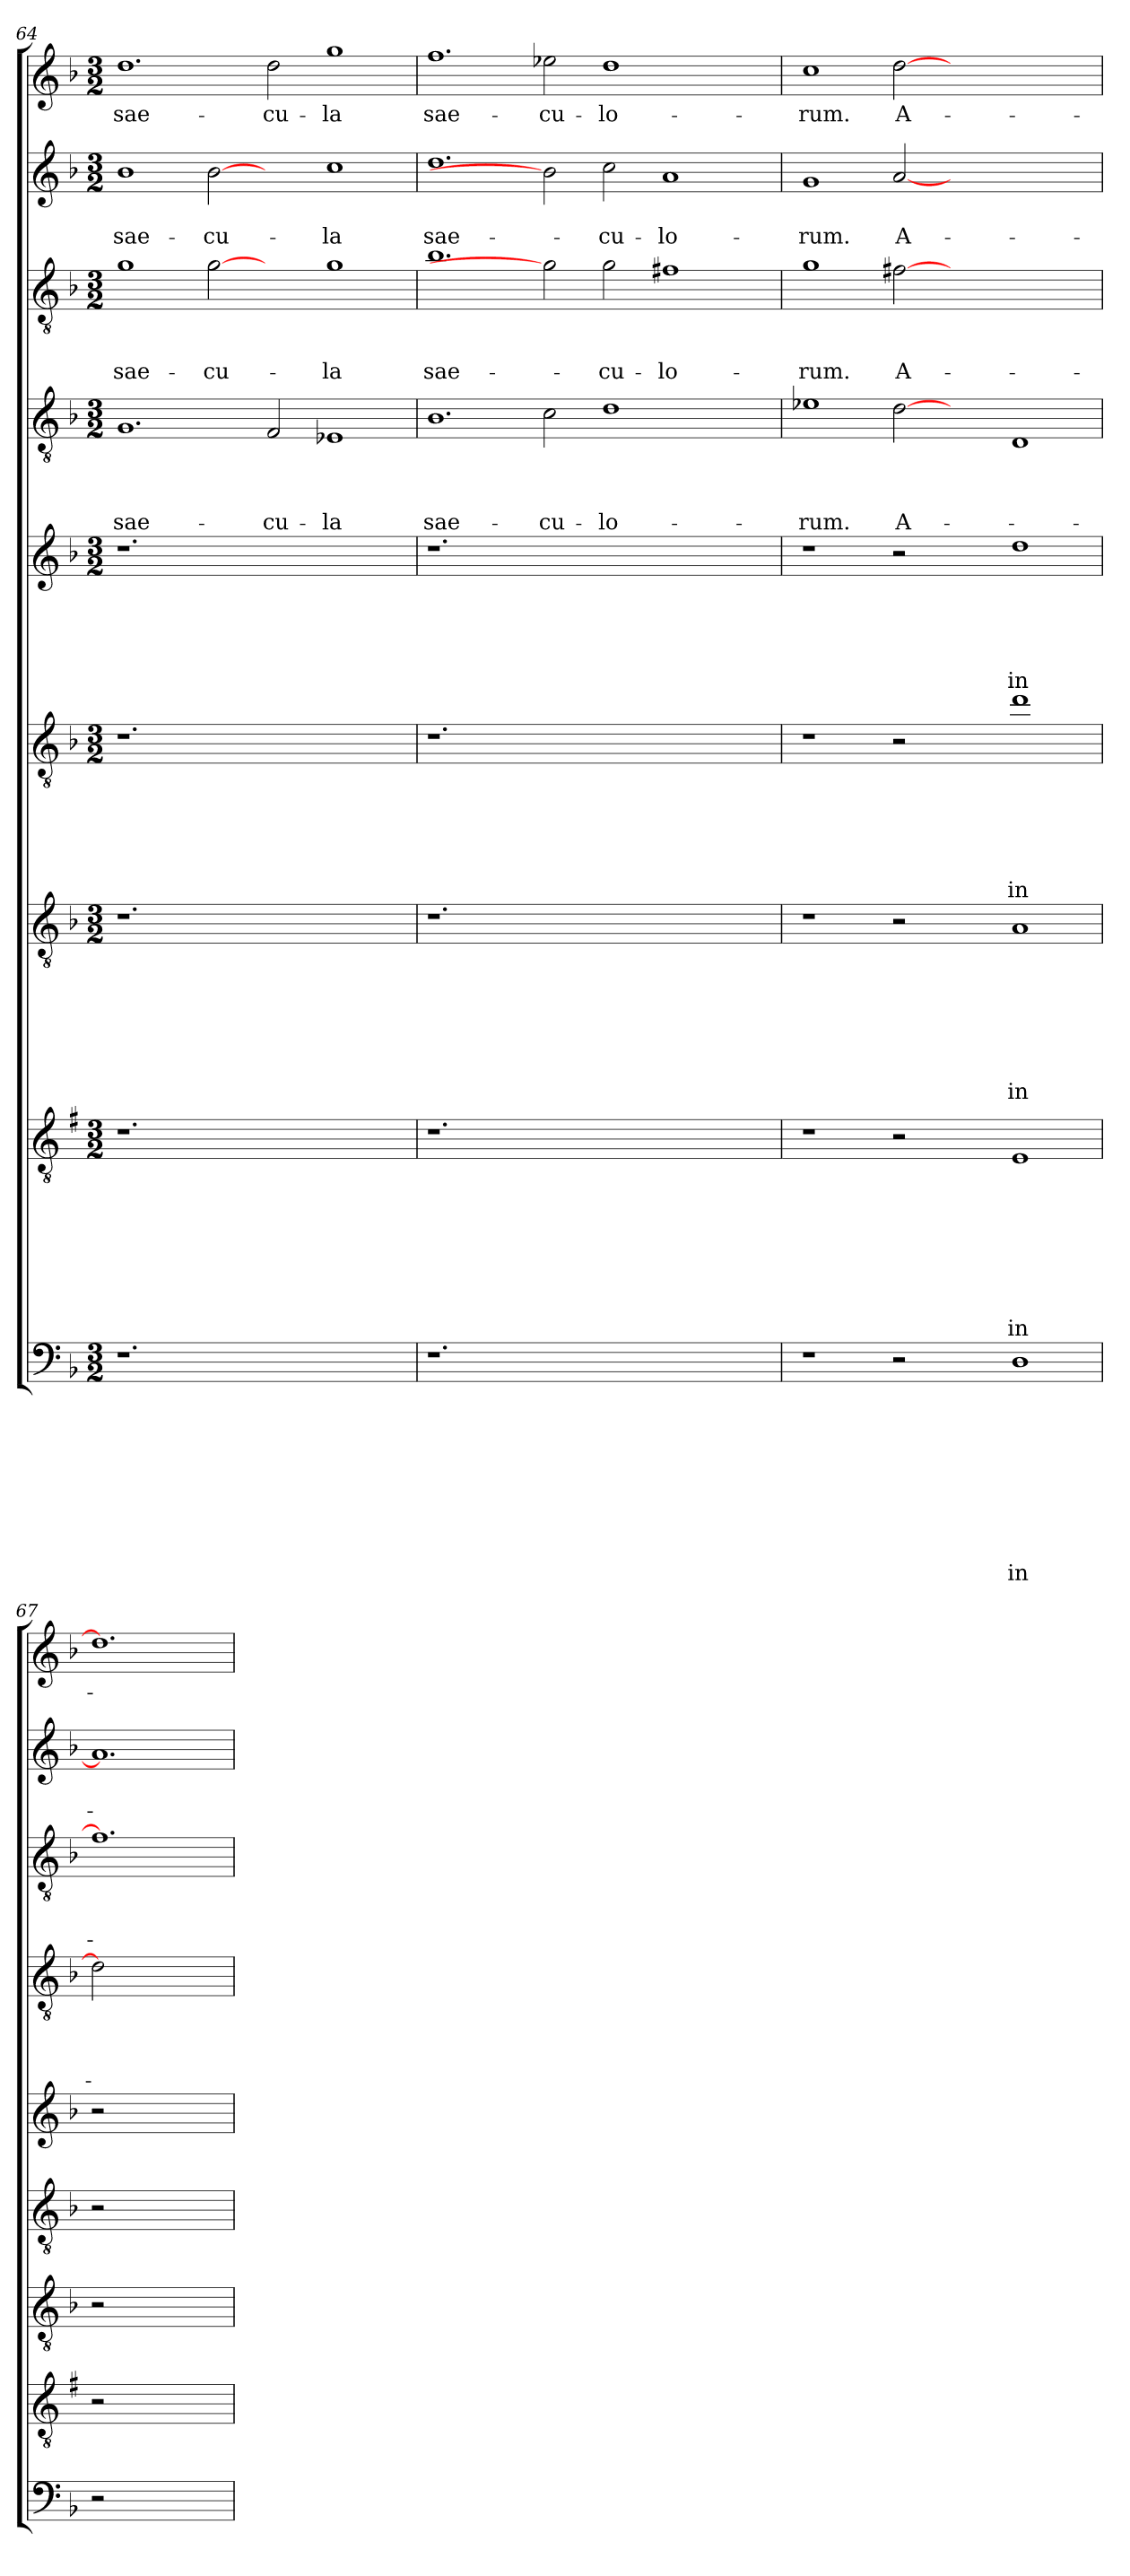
**kern	**text	**text	**text	**text	**text	**text	**text	**text	**text	**kern	**text	**text	**text	**text	**text	**text	**text	**text	**kern	**text	**text	**text	**text	**text	**text	**text	**kern	**text	**text	**text	**text	**text	**text	**kern	**text	**text	**text	**text	**text	**kern	**text	**text	**text	**text	**kern	**text	**text	**text	**kern	**text	**text	**kern	**text
*part9	*part9	*part9	*part9	*part9	*part9	*part9	*part9	*part9	*part9	*part8	*part8	*part8	*part8	*part8	*part8	*part8	*part8	*part8	*part7	*part7	*part7	*part7	*part7	*part7	*part7	*part7	*part6	*part6	*part6	*part6	*part6	*part6	*part6	*part5	*part5	*part5	*part5	*part5	*part5	*part4	*part4	*part4	*part4	*part4	*part3	*part3	*part3	*part3	*part2	*part2	*part2	*part1	*part1
*staff9	*staff9	*staff9	*staff9	*staff9	*staff9	*staff9	*staff9	*staff9	*staff9	*staff8	*staff8	*staff8	*staff8	*staff8	*staff8	*staff8	*staff8	*staff8	*staff7	*staff7	*staff7	*staff7	*staff7	*staff7	*staff7	*staff7	*staff6	*staff6	*staff6	*staff6	*staff6	*staff6	*staff6	*staff5	*staff5	*staff5	*staff5	*staff5	*staff5	*staff4	*staff4	*staff4	*staff4	*staff4	*staff3	*staff3	*staff3	*staff3	*staff2	*staff2	*staff2	*staff1	*staff1
!!LO:LB:g=z
*clefF4	*	*	*	*	*	*	*	*	*	*clefGv2	*	*	*	*	*	*	*	*	*clefGv2	*	*	*	*	*	*	*	*clefGv2	*	*	*	*	*	*	*clefG2	*	*	*	*	*	*clefGv2	*	*	*	*	*clefGv2	*	*	*	*clefG2	*	*	*clefG2	*
*	*	*	*	*	*	*	*	*	*	*ITrd1c2	*	*	*	*	*	*	*	*	*	*	*	*	*	*	*	*	*ITrd8c14	*	*	*	*	*	*	*	*	*	*	*	*	*	*	*	*	*	*	*	*	*	*	*	*	*	*
*k[b-]	*	*	*	*	*	*	*	*	*	*k[b-]	*	*	*	*	*	*	*	*	*k[b-]	*	*	*	*	*	*	*	*k[b-]	*	*	*	*	*	*	*k[b-]	*	*	*	*	*	*k[b-]	*	*	*	*	*k[b-]	*	*	*	*k[b-]	*	*	*k[b-]	*
*F:	*	*	*	*	*	*	*	*	*	*F:	*	*	*	*	*	*	*	*	*F:	*	*	*	*	*	*	*	*F:	*	*	*	*	*	*	*F:	*	*	*	*	*	*F:	*	*	*	*	*F:	*	*	*	*F:	*	*	*F:	*
*M3/2	*	*	*	*	*	*	*	*	*	*M3/2	*	*	*	*	*	*	*	*	*M3/2	*	*	*	*	*	*	*	*M3/2	*	*	*	*	*	*	*M3/2	*	*	*	*	*	*M3/2	*	*	*	*	*M3/2	*	*	*	*M3/2	*	*	*M3/2	*
=64	=64	=64	=64	=64	=64	=64	=64	=64	=64	=64	=64	=64	=64	=64	=64	=64	=64	=64	=64	=64	=64	=64	=64	=64	=64	=64	=64	=64	=64	=64	=64	=64	=64	=64	=64	=64	=64	=64	=64	=64	=64	=64	=64	=64	=64	=64	=64	=64	=64	=64	=64	=64	=64
!	!	!	!	!	!	!	!	!	!	!	!	!	!	!	!	!	!	!	!	!	!	!	!	!	!	!	!	!	!	!	!	!	!	!	!	!	!	!	!	!	!	!	!	!LO:LY:b	!	!	!	!LO:LY:b	!	!	!LO:LY:b	!	!LO:LY:b
1.r	.	.	.	.	.	.	.	.	.	1.r	.	.	.	.	.	.	.	.	1.r	.	.	.	.	.	.	.	1.r	.	.	.	.	.	.	1.r	.	.	.	.	.	1.G	.	.	.	sae-	1g	.	.	sae-	1b-	.	sae-	1.dd	sae-
!	!	!	!	!	!	!	!	!	!	!	!	!	!	!	!	!	!	!	!	!	!	!	!	!	!	!	!	!	!	!	!	!	!	!	!	!	!	!	!	!	!	!	!	!	!	!	!	!LO:LY:b	!	!	!LO:LY:b	!	!
.	.	.	.	.	.	.	.	.	.	.	.	.	.	.	.	.	.	.	.	.	.	.	.	.	.	.	.	.	.	.	.	.	.	.	.	.	.	.	.	.	.	.	.	.	[2g	.	.	-cu-	[2b-	.	-cu-	.	.
!	!	!	!	!	!	!	!	!	!	!	!	!	!	!	!	!	!	!	!	!	!	!	!	!	!	!	!	!	!	!	!	!	!	!	!	!	!	!	!	!	!	!	!	!LO:LY:b	!	!	!	!	!	!	!	!	!LO:LY:b
1.ryy	.	.	.	.	.	.	.	.	.	1.ryy	.	.	.	.	.	.	.	.	1.ryy	.	.	.	.	.	.	.	1.ryy	.	.	.	.	.	.	1.ryy	.	.	.	.	.	2F/	.	.	.	-cu-	2ryy	.	.	.	2ryy	.	.	2dd\	-cu-
!	!	!	!	!	!	!	!	!	!	!	!	!	!	!	!	!	!	!	!	!	!	!	!	!	!	!	!	!	!	!	!	!	!	!	!	!	!	!	!	!	!	!	!	!LO:LY:b	!	!	!	!LO:LY:b	!	!	!LO:LY:b	!	!LO:LY:b
.	.	.	.	.	.	.	.	.	.	.	.	.	.	.	.	.	.	.	.	.	.	.	.	.	.	.	.	.	.	.	.	.	.	.	.	.	.	.	.	1E-X	.	.	.	-la	1g	.	.	-la	1cc	.	-la	1gg	-la
=65	=65	=65	=65	=65	=65	=65	=65	=65	=65	=65	=65	=65	=65	=65	=65	=65	=65	=65	=65	=65	=65	=65	=65	=65	=65	=65	=65	=65	=65	=65	=65	=65	=65	=65	=65	=65	=65	=65	=65	=65	=65	=65	=65	=65	=65	=65	=65	=65	=65	=65	=65	=65	=65
!	!	!	!	!	!	!	!	!	!	!	!	!	!	!	!	!	!	!	!	!	!	!	!	!	!	!	!	!	!	!	!	!	!	!	!	!	!	!	!	!	!	!	!	!LO:LY:b	!	!	!	!LO:LY:b	!	!	!LO:LY:b	!	!LO:LY:b
1.r	.	.	.	.	.	.	.	.	.	1.r	.	.	.	.	.	.	.	.	1.r	.	.	.	.	.	.	.	1.r	.	.	.	.	.	.	1.r	.	.	.	.	.	1.B-	.	.	.	sae-	1.b-	.	.	sae-	1.dd	.	sae-	1.ff	sae-
!	!	!	!	!	!	!	!	!	!	!	!	!	!	!	!	!	!	!	!	!	!	!	!	!	!	!	!	!	!	!	!	!	!	!	!	!	!	!	!	!	!	!	!	!LO:LY:b	!	!	!	!	!	!	!	!	!LO:LY:b
0ryy	.	.	.	.	.	.	.	.	.	0ryy	.	.	.	.	.	.	.	.	0ryy	.	.	.	.	.	.	.	0ryy	.	.	.	.	.	.	0ryy	.	.	.	.	.	2c\	.	.	.	-cu-	2g]	.	.	.	2b-]	.	.	2ee-X\	-cu-
!	!	!	!	!	!	!	!	!	!	!	!	!	!	!	!	!	!	!	!	!	!	!	!	!	!	!	!	!	!	!	!	!	!	!	!	!	!	!	!	!	!	!	!	!LO:LY:b	!	!	!	!LO:LY:b	!	!	!LO:LY:b	!	!LO:LY:b
.	.	.	.	.	.	.	.	.	.	.	.	.	.	.	.	.	.	.	.	.	.	.	.	.	.	.	.	.	.	.	.	.	.	.	.	.	.	.	.	1d	.	.	.	-lo-	2g\	.	.	-cu-	2cc\	.	-cu-	1dd	-lo-
!	!	!	!	!	!	!	!	!	!	!	!	!	!	!	!	!	!	!	!	!	!	!	!	!	!	!	!	!	!	!	!	!	!	!	!	!	!	!	!	!	!	!	!	!	!	!	!	!LO:LY:b	!	!	!LO:LY:b	!	!
.	.	.	.	.	.	.	.	.	.	.	.	.	.	.	.	.	.	.	.	.	.	.	.	.	.	.	.	.	.	.	.	.	.	.	.	.	.	.	.	.	.	.	.	.	1f#X	.	.	-lo-	1a	.	-lo-	.	.
.	.	.	.	.	.	.	.	.	.	.	.	.	.	.	.	.	.	.	.	.	.	.	.	.	.	.	.	.	.	.	.	.	.	.	.	.	.	.	.	2ryy	.	.	.	.	.	.	.	.	.	.	.	2ryy	.
=66	=66	=66	=66	=66	=66	=66	=66	=66	=66	=66	=66	=66	=66	=66	=66	=66	=66	=66	=66	=66	=66	=66	=66	=66	=66	=66	=66	=66	=66	=66	=66	=66	=66	=66	=66	=66	=66	=66	=66	=66	=66	=66	=66	=66	=66	=66	=66	=66	=66	=66	=66	=66	=66
!	!	!	!	!	!	!	!	!	!	!	!	!	!	!	!	!	!	!	!	!	!	!	!	!	!	!	!	!	!	!	!	!	!	!	!	!	!	!	!	!	!	!	!	!LO:LY:b	!	!	!	!LO:LY:b	!	!	!LO:LY:b	!	!LO:LY:b
1r	.	.	.	.	.	.	.	.	.	1r	.	.	.	.	.	.	.	.	1r	.	.	.	.	.	.	.	1r	.	.	.	.	.	.	1r	.	.	.	.	.	1e-X	.	.	.	-rum.	1g	.	.	-rum.	1g	.	-rum.	1cc	-rum.
!	!	!	!	!	!	!	!	!	!	!	!	!	!	!	!	!	!	!	!	!	!	!	!	!	!	!	!	!	!	!	!	!	!	!	!	!	!	!	!	!	!	!	!	!LO:LY:b	!	!	!	!LO:LY:b	!	!	!LO:LY:b	!	!LO:LY:b
2r	.	.	.	.	.	.	.	.	.	2r	.	.	.	.	.	.	.	.	2r	.	.	.	.	.	.	.	2r	.	.	.	.	.	.	2r	.	.	.	.	.	[2d	.	.	.	A-	[2f#X	.	.	A-	[2a	.	A-	[2dd	A-
2ryy	.	.	.	.	.	.	.	.	.	2ryy	.	.	.	.	.	.	.	.	2ryy	.	.	.	.	.	.	.	2ryy	.	.	.	.	.	.	2ryy	.	.	.	.	.	2ryy	.	.	.	.	1.ryy	.	.	.	1.ryy	.	.	1.ryy	.
!	!	!	!	!	!	!	!	!	!LO:LY:b	!	!	!	!	!	!	!	!	!LO:LY:b	!	!	!	!	!	!	!	!LO:LY:b	!	!	!	!	!	!	!LO:LY:b	!	!	!	!	!	!LO:LY:b	!	!	!	!	!	!	!	!	!	!	!	!	!	!
1D	.	.	.	.	.	.	.	.	in	1D	.	.	.	.	.	.	.	in	1A	.	.	.	.	.	.	in	1d	.	.	.	.	.	in	1dd	.	.	.	.	in	1D	.	.	.	.	.	.	.	.	.	.	.	.	.
=67	=67	=67	=67	=67	=67	=67	=67	=67	=67	=67	=67	=67	=67	=67	=67	=67	=67	=67	=67	=67	=67	=67	=67	=67	=67	=67	=67	=67	=67	=67	=67	=67	=67	=67	=67	=67	=67	=67	=67	=67	=67	=67	=67	=67	=67	=67	=67	=67	=67	=67	=67	=67	=67
2r	.	.	.	.	.	.	.	.	.	2r	.	.	.	.	.	.	.	.	2r	.	.	.	.	.	.	.	2r	.	.	.	.	.	.	2r	.	.	.	.	.	2d]	.	.	.	.	1.f#]	.	.	.	1.a]	.	.	1.dd]	.
1ryy	.	.	.	.	.	.	.	.	.	1ryy	.	.	.	.	.	.	.	.	1ryy	.	.	.	.	.	.	.	1ryy	.	.	.	.	.	.	1ryy	.	.	.	.	.	1ryy	.	.	.	.	.	.	.	.	.	.	.	.	.
=	=	=	=	=	=	=	=	=	=	=	=	=	=	=	=	=	=	=	=	=	=	=	=	=	=	=	=	=	=	=	=	=	=	=	=	=	=	=	=	=	=	=	=	=	=	=	=	=	=	=	=	=	=
*-	*-	*-	*-	*-	*-	*-	*-	*-	*-	*-	*-	*-	*-	*-	*-	*-	*-	*-	*-	*-	*-	*-	*-	*-	*-	*-	*-	*-	*-	*-	*-	*-	*-	*-	*-	*-	*-	*-	*-	*-	*-	*-	*-	*-	*-	*-	*-	*-	*-	*-	*-	*-	*-
